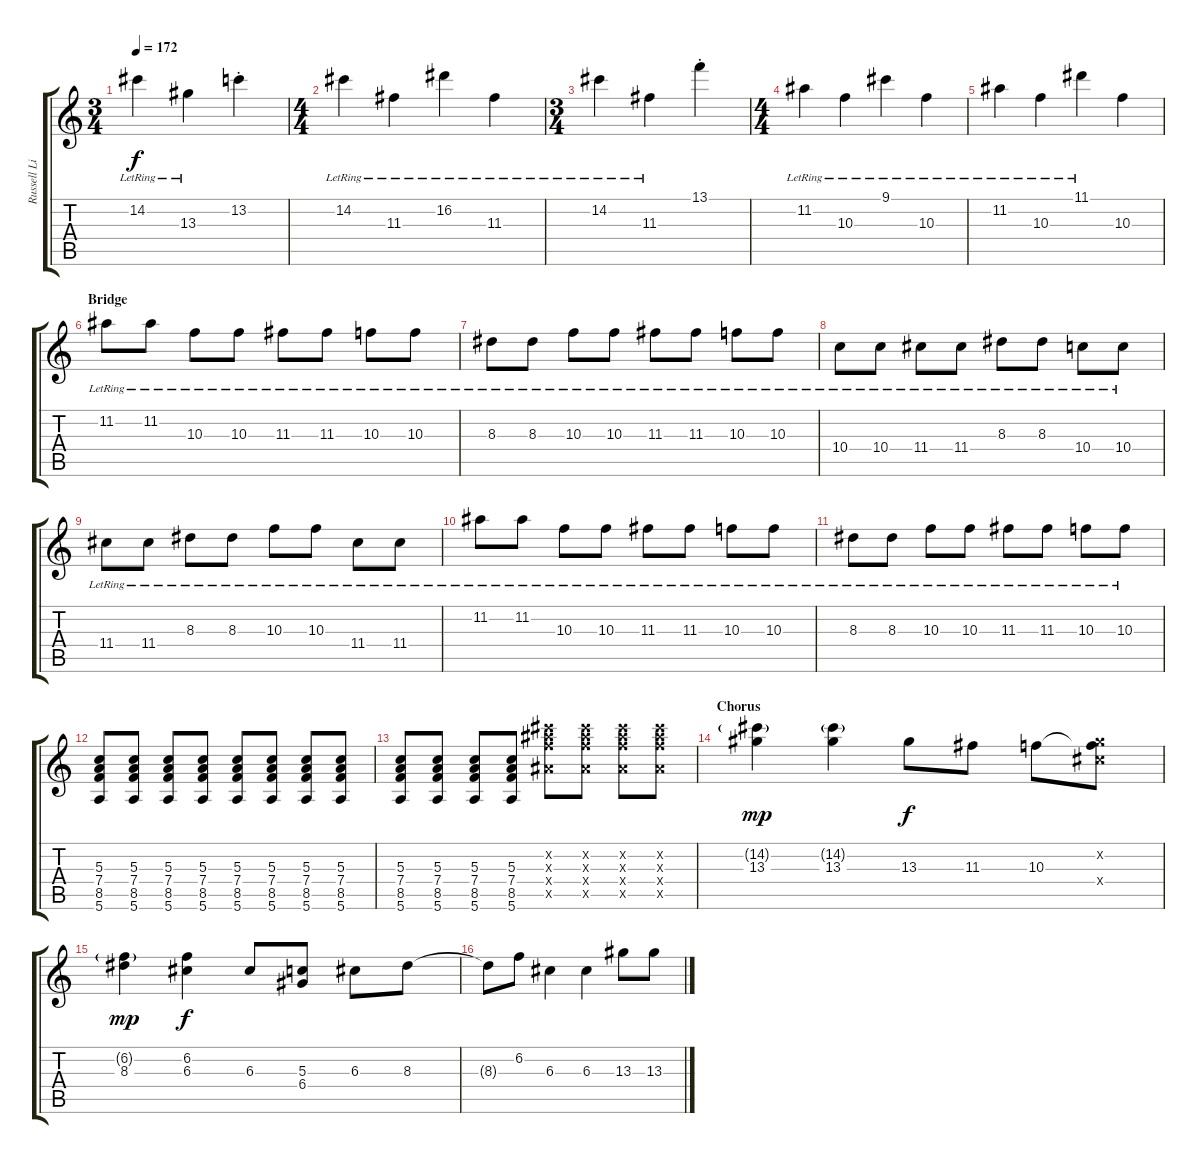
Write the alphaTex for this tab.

\track ("Russell Lissack" "Russell Li") {instrument acousticguitarsteel}
\staff {score tabs}
\tuning (E4 B3 G3 D3 A2 E2) {hide}
\ts (3 4)
\tempo 172
\clef g2
\ks c
14.2{lr}.4{dy f} 13.3{lr}.4 13.2{st}.4 |
\ts (4 4)
14.2{lr}.4 11.3{lr}.4 16.2{lr}.4 11.3{lr}.4 |
\ts (3 4)
14.2{lr}.4 11.3{lr}.4 13.1{st}.4 |
\ts (4 4)
11.2{lr}.4 10.3{lr}.4 9.1{lr}.4 10.3{lr}.4 |
11.2{lr}.4 10.3{lr}.4 11.1{lr}.4 10.3.4 |
\section ("" "Bridge")
11.2{lr}.8 11.2{lr}.8 10.3{lr}.8 10.3{lr}.8 11.3{lr}.8 11.3{lr}.8 10.3{lr}.8 10.3{lr}.8 |
8.3{lr}.8 8.3{lr}.8 10.3{lr}.8 10.3{lr}.8 11.3{lr}.8 11.3{lr}.8 10.3{lr}.8 10.3{lr}.8 |
10.4{lr}.8 10.4{lr}.8 11.4{lr}.8 11.4{lr}.8 8.3{lr}.8 8.3{lr}.8 10.4{lr}.8 10.4{lr}.8 |
11.4{lr}.8 11.4{lr}.8 8.3{lr}.8 8.3{lr}.8 10.3{lr}.8 10.3{lr}.8 11.4{lr}.8 11.4{lr}.8 |
11.2{lr}.8 11.2{lr}.8 10.3{lr}.8 10.3{lr}.8 11.3{lr}.8 11.3{lr}.8 10.3{lr}.8 10.3{lr}.8 |
8.3{lr}.8 8.3{lr}.8 10.3{lr}.8 10.3{lr}.8 11.3{lr}.8 11.3{lr}.8 10.3{lr}.8 10.3{lr}.8 |
(5.3 7.4 8.5 5.6).8 (5.3 7.4 8.5 5.6).8 (5.3 7.4 8.5 5.6).8 (5.3 7.4 8.5 5.6).8 (5.3 7.4 8.5 5.6).8 (5.3 7.4 8.5 5.6).8 (5.3 7.4 8.5 5.6).8 (5.3 7.4 8.5 5.6).8 |
(5.3 7.4 8.5 5.6).8 (5.3 7.4 8.5 5.6).8 (5.3 7.4 8.5 5.6).8 (5.3 7.4 8.5 5.6).8 (14.2{x} 15.3{x} 15.4{x} 13.5{x}).8{volume 9 balance 5 instrument overdrivenguitar} (14.2{x} 15.3{x} 15.4{x} 13.5{x}).8 (14.2{x} 15.3{x} 15.4{x} 13.5{x}).8 (14.2{x} 15.3{x} 15.4{x} 13.5{x}).8 |
\section ("" "Chorus")
(14.2{g} 13.3).4{dy mp} (14.2{g} 13.3).4 13.3.8{dy f} 11.3.8 10.3.8 (9.2{x} 10.3{t} 11.4{x}).8 |
(6.2{g} 8.3).4{dy mp} (6.2 6.3).4{dy f} 6.3.8 (5.3 6.4).8 6.3.8 8.3.8 |
8.3{t}.8 6.2.8 6.3.4 6.3.4 13.3.8 13.3.8
